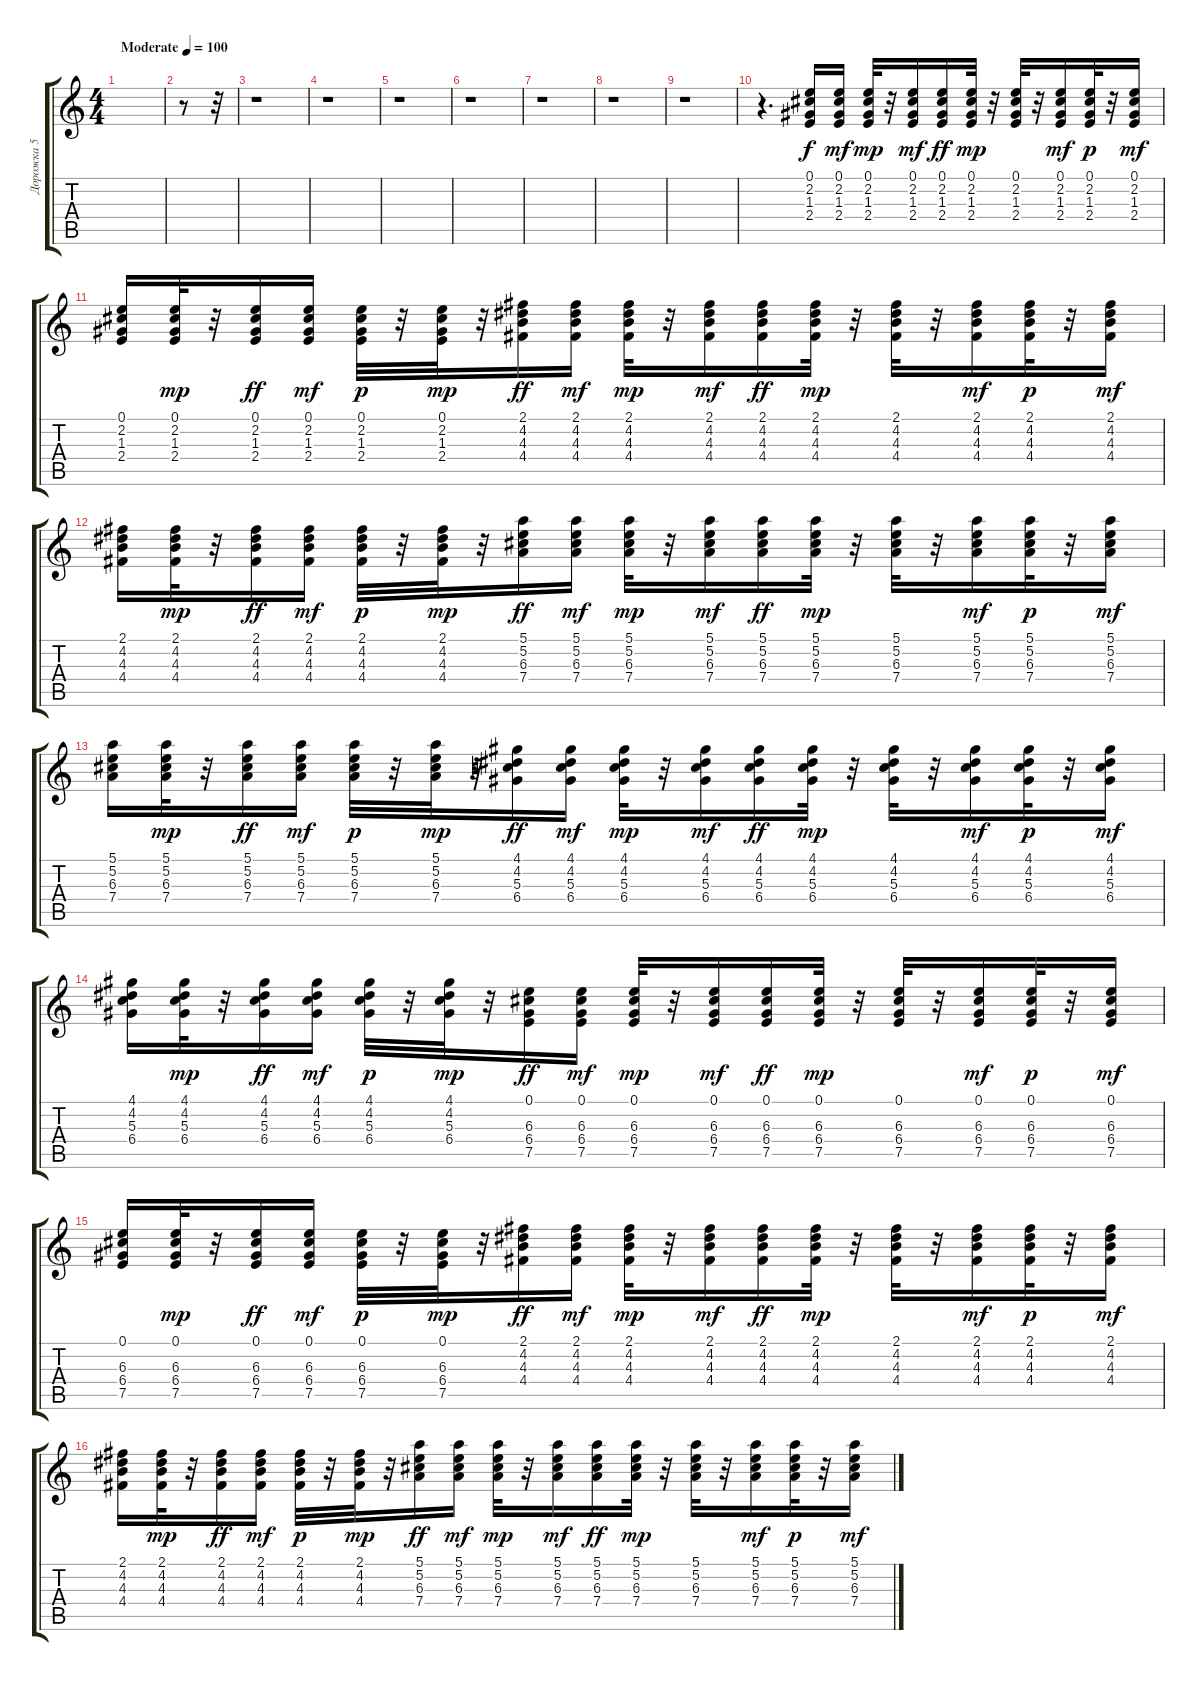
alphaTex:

\track ("Дорожка 5" "Дорожка 5") {instrument acousticguitarnylon}
\staff {score tabs}
\tuning (E4 B3 G3 D3 A2 E2) {hide}
\ts (4 4)
\tempo (100 "Moderate")
\clef g2
\ks c
|
r.8 r.32 |
r.1 |
r.1 |
r.1 |
r.1 |
r.1 |
r.1 |
r.1 |
r.4{d} (0.1 2.2 1.3 2.4).16 (0.1 2.2 1.3 2.4).16{dy mf} (0.1 2.2 1.3 2.4).32{dy mp} r.32 (0.1 2.2 1.3 2.4).16{dy mf} (0.1 2.2 1.3 2.4).16{dy ff} (0.1 2.2 1.3 2.4).32{dy mp} r.32 (0.1 2.2 1.3 2.4).32 r.32 (0.1 2.2 1.3 2.4).16{dy mf} (0.1 2.2 1.3 2.4).32{dy p} r.32 (0.1 2.2 1.3 2.4).16{dy mf} |
(0.1 2.2 1.3 2.4).16 (0.1 2.2 1.3 2.4).32{dy mp} r.32 (0.1 2.2 1.3 2.4).16{dy ff} (0.1 2.2 1.3 2.4).16{dy mf} (0.1 2.2 1.3 2.4).32{dy p} r.32 (0.1 2.2 1.3 2.4).32{dy mp} r.32 (2.1 4.2 4.3 4.4).16{dy ff} (2.1 4.2 4.3 4.4).16{dy mf} (2.1 4.2 4.3 4.4).32{dy mp} r.32 (2.1 4.2 4.3 4.4).16{dy mf} (2.1 4.2 4.3 4.4).16{dy ff} (2.1 4.2 4.3 4.4).32{dy mp} r.32 (2.1 4.2 4.3 4.4).32 r.32 (2.1 4.2 4.3 4.4).16{dy mf} (2.1 4.2 4.3 4.4).32{dy p} r.32 (2.1 4.2 4.3 4.4).16{dy mf} |
(2.1 4.2 4.3 4.4).16 (2.1 4.2 4.3 4.4).32{dy mp} r.32 (2.1 4.2 4.3 4.4).16{dy ff} (2.1 4.2 4.3 4.4).16{dy mf} (2.1 4.2 4.3 4.4).32{dy p} r.32 (2.1 4.2 4.3 4.4).32{dy mp} r.32 (5.1 5.2 6.3 7.4).16{dy ff} (5.1 5.2 6.3 7.4).16{dy mf} (5.1 5.2 6.3 7.4).32{dy mp} r.32 (5.1 5.2 6.3 7.4).16{dy mf} (5.1 5.2 6.3 7.4).16{dy ff} (5.1 5.2 6.3 7.4).32{dy mp} r.32 (5.1 5.2 6.3 7.4).32 r.32 (5.1 5.2 6.3 7.4).16{dy mf} (5.1 5.2 6.3 7.4).32{dy p} r.32 (5.1 5.2 6.3 7.4).16{dy mf} |
(5.1 5.2 6.3 7.4).16 (5.1 5.2 6.3 7.4).32{dy mp} r.32 (5.1 5.2 6.3 7.4).16{dy ff} (5.1 5.2 6.3 7.4).16{dy mf} (5.1 5.2 6.3 7.4).32{dy p} r.32 (5.1 5.2 6.3 7.4).32{dy mp} r.32 (4.1 4.2 5.3 6.4).16{dy ff} (4.1 4.2 5.3 6.4).16{dy mf} (4.1 4.2 5.3 6.4).32{dy mp} r.32 (4.1 4.2 5.3 6.4).16{dy mf} (4.1 4.2 5.3 6.4).16{dy ff} (4.1 4.2 5.3 6.4).32{dy mp} r.32 (4.1 4.2 5.3 6.4).32 r.32 (4.1 4.2 5.3 6.4).16{dy mf} (4.1 4.2 5.3 6.4).32{dy p} r.32 (4.1 4.2 5.3 6.4).16{dy mf} |
(4.1 4.2 5.3 6.4).16 (4.1 4.2 5.3 6.4).32{dy mp} r.32 (4.1 4.2 5.3 6.4).16{dy ff} (4.1 4.2 5.3 6.4).16{dy mf} (4.1 4.2 5.3 6.4).32{dy p} r.32 (4.1 4.2 5.3 6.4).32{dy mp} r.32 (0.1 6.3 6.4 7.5).16{dy ff} (0.1 6.3 6.4 7.5).16{dy mf} (0.1 6.3 6.4 7.5).32{dy mp} r.32 (0.1 6.3 6.4 7.5).16{dy mf} (0.1 6.3 6.4 7.5).16{dy ff} (0.1 6.3 6.4 7.5).32{dy mp} r.32 (0.1 6.3 6.4 7.5).32 r.32 (0.1 6.3 6.4 7.5).16{dy mf} (0.1 6.3 6.4 7.5).32{dy p} r.32 (0.1 6.3 6.4 7.5).16{dy mf} |
(0.1 6.3 6.4 7.5).16 (0.1 6.3 6.4 7.5).32{dy mp} r.32 (0.1 6.3 6.4 7.5).16{dy ff} (0.1 6.3 6.4 7.5).16{dy mf} (0.1 6.3 6.4 7.5).32{dy p} r.32 (0.1 6.3 6.4 7.5).32{dy mp} r.32 (2.1 4.2 4.3 4.4).16{dy ff} (2.1 4.2 4.3 4.4).16{dy mf} (2.1 4.2 4.3 4.4).32{dy mp} r.32 (2.1 4.2 4.3 4.4).16{dy mf} (2.1 4.2 4.3 4.4).16{dy ff} (2.1 4.2 4.3 4.4).32{dy mp} r.32 (2.1 4.2 4.3 4.4).32 r.32 (2.1 4.2 4.3 4.4).16{dy mf} (2.1 4.2 4.3 4.4).32{dy p} r.32 (2.1 4.2 4.3 4.4).16{dy mf} |
(2.1 4.2 4.3 4.4).16 (2.1 4.2 4.3 4.4).32{dy mp} r.32 (2.1 4.2 4.3 4.4).16{dy ff} (2.1 4.2 4.3 4.4).16{dy mf} (2.1 4.2 4.3 4.4).32{dy p} r.32 (2.1 4.2 4.3 4.4).32{dy mp} r.32 (5.1 5.2 6.3 7.4).16{dy ff} (5.1 5.2 6.3 7.4).16{dy mf} (5.1 5.2 6.3 7.4).32{dy mp} r.32 (5.1 5.2 6.3 7.4).16{dy mf} (5.1 5.2 6.3 7.4).16{dy ff} (5.1 5.2 6.3 7.4).32{dy mp} r.32 (5.1 5.2 6.3 7.4).32 r.32 (5.1 5.2 6.3 7.4).16{dy mf} (5.1 5.2 6.3 7.4).32{dy p} r.32 (5.1 5.2 6.3 7.4).16{dy mf}
